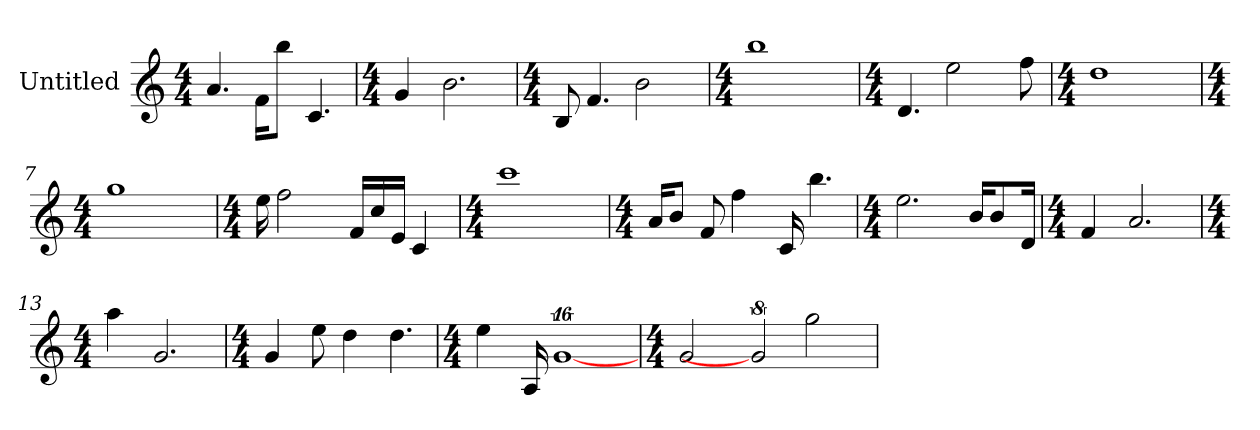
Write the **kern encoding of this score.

**kern
*part1
*staff1
*I"Untitled
*k[]
*C:
*M4/4
=1
!LO:N:vis=4.
4a
16fKL
8bbJ
!LO:N:vis=4.
4c
=2
*k[]
*C:
*M4/4
4g
!LO:N:vis=2.
2b
=3
*k[]
*C:
*M4/4
8B
!LO:N:vis=4.
4f
2b
=4
*k[]
*C:
*M4/4
1bb
=5
*k[]
*C:
*M4/4
!LO:N:vis=4.
4d
2ee
8ff
=6
*k[]
*C:
*M4/4
1dd
=7
*k[]
*C:
*M4/4
1gg
=8
*k[]
*C:
*M4/4
16ee
2ff
16fLL
16cc
16eJJ
4c
=9
*k[]
*C:
*M4/4
1ccc
=10
*k[]
*C:
*M4/4
16aKL
8bJ
8f
4ff
16c
!LO:N:vis=4.
4bb
=11
*k[]
*C:
*M4/4
!LO:N:vis=2.
2ee
16bKL
8b
16dJk
=12
*k[]
*C:
*M4/4
4f
!LO:N:vis=2.
2a
=13
*k[]
*C:
*M4/4
4aa
!LO:N:vis=2.
2g
=14
*k[]
*C:
*M4/4
4g
8ee
4dd
!LO:N:vis=4.
4dd
=15
*k[]
*C:
*M4/4
4ee
16A
[16%11g
=16
*k[]
*C:
*M4/4
2g
16%5g]
2gg
=
*-
